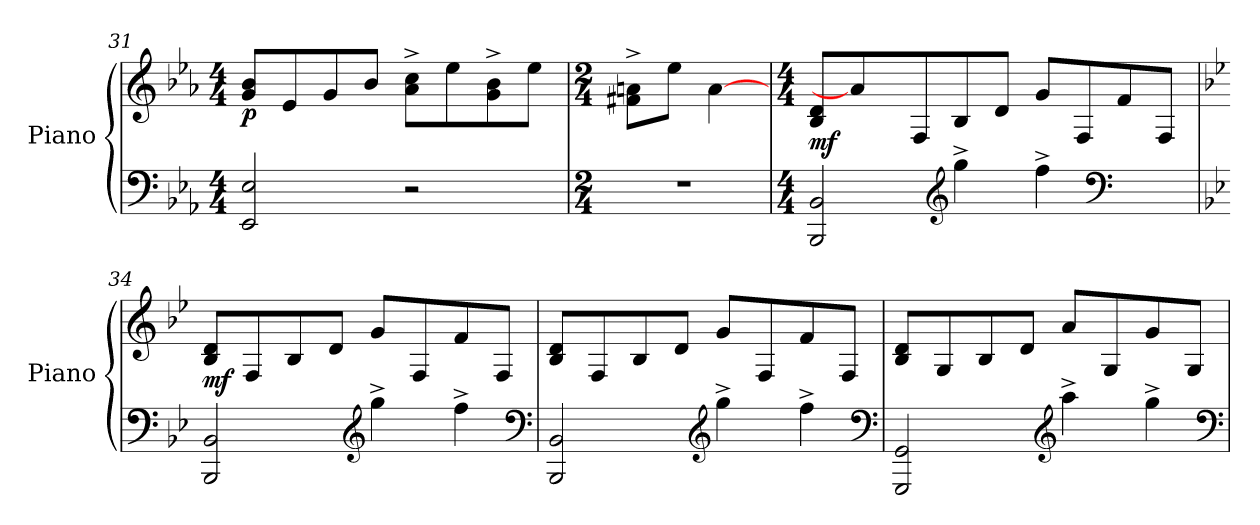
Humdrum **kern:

**kern	**kern	**dynam
*part1	*part1	*part1
*staff2	*staff1	*staff1/2
*I"Piano	*	*
*I'Piano	*	*
*clefF4	*clefG2	*
*k[b-e-a-]	*k[b-e-a-]	*
*M4/4	*M4/4	*
=31	=31	=31
!	!	!LO:DY:b
2EE-/ 2E-/	8g/ 8b-/L	p
.	8e-/	.
.	8g/	.
.	8b-/J	.
2rE	8a-\^> 8cc\^>L	.
.	8ee-\	.
.	8g\^> 8b-\^>	.
.	8ee-\J	.
=32	=32	=32
*M2/4	*M2/4	*
2rF	8f#X\^> 8an\^>L	.
.	8ee-\J	.
.	[4a\	.
=33	=33	=33
*M4/4	*M4/4	*
!	!	!LO:DY:b
2BBB-/ 2BB-/	8B-/ 8d/L	mf
.	4a\]	.
.	8F/	.
*clefG2	*	*
4gg^>\	8B-/	.
.	8d/J	.
4ff^>\	8g/L	.
.	8F/	.
*clefF4	*	*
4ryy	8f/	.
.	8F/J	.
!!LO:LB:g=z
=34	=34	=34
*k[b-e-]	*k[b-e-]	*
!	!	!LO:DY:b
2BBB-/ 2BB-/	8B-/ 8d/L	mf
.	8F/	.
.	8B-/	.
.	8d/J	.
*clefG2	*	*
4gg^>\	8g/L	.
.	8F/	.
4ff^>\	8f/	.
.	8F/J	.
*clefF4	*	*
=35	=35	=35
2BBB-/ 2BB-/	8B-/ 8d/L	.
.	8F/	.
.	8B-/	.
.	8d/J	.
*clefG2	*	*
4gg^>\	8g/L	.
.	8F/	.
4ff^>\	8f/	.
.	8F/J	.
*clefF4	*	*
=36	=36	=36
2GGG/ 2GG/	8B-/ 8d/L	.
.	8G/	.
.	8B-/	.
.	8d/J	.
*clefG2	*	*
4aa^>\	8a/L	.
.	8G/	.
4gg^>\	8g/	.
.	8G/J	.
*clefF4	*	*
=	=	=
*-	*-	*-
